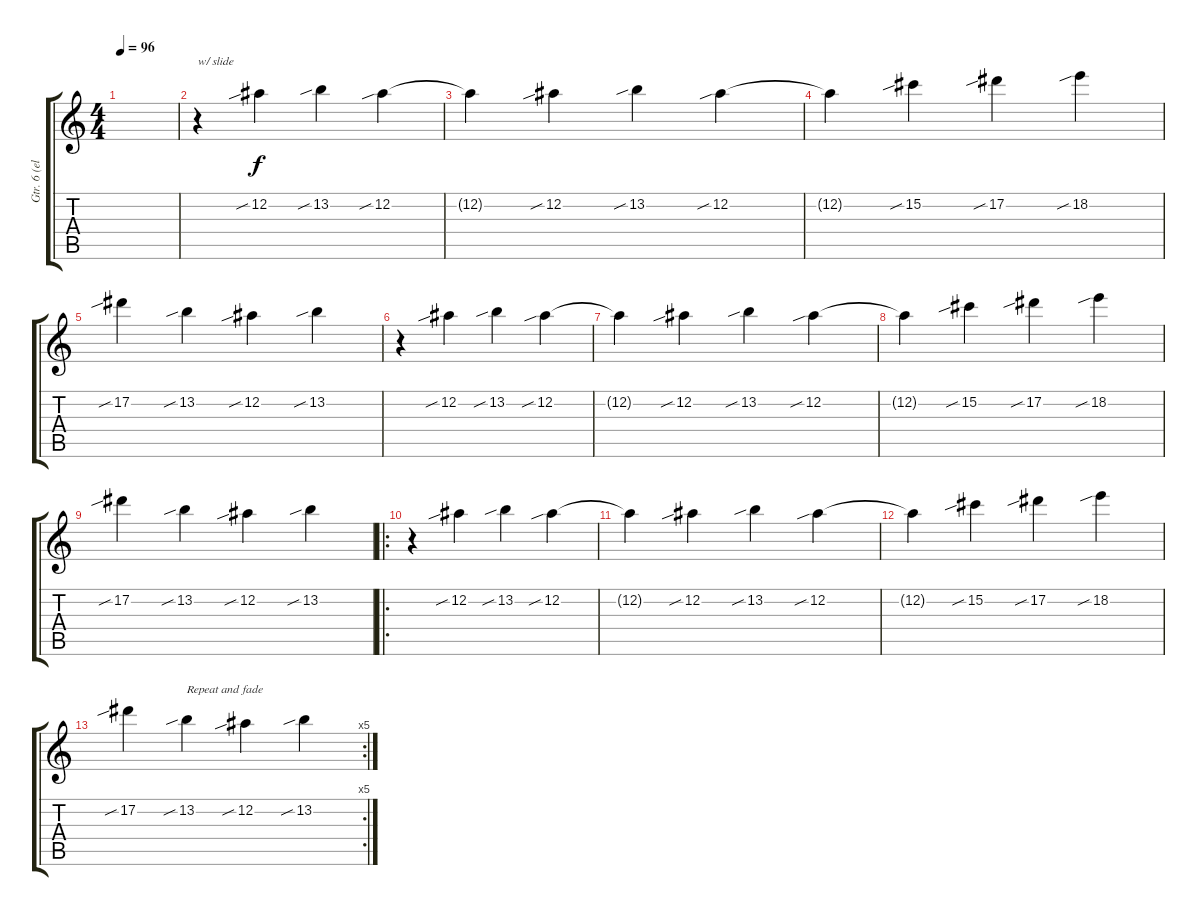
\track ("Gtr. 6 (elec. w/slide)" "Gtr. 6 (el") {instrument distortionguitar}
\staff {score tabs}
\tuning (Eb4 Bb3 Gb3 Db3 Ab2 Eb2) {hide}
\ts (4 4)
\tempo 96
\clef g2
\ks c
|
r.4{txt "w/ slide" volume 13} 12.2{sib}.4 13.2{sib}.4 12.2{sib}.4 |
12.2{t}.4 12.2{sib}.4 13.2{sib}.4 12.2{sib}.4 |
12.2{t}.4 15.2{sib}.4 17.2{sib}.4 18.2{sib}.4 |
17.2{sib}.4 13.2{sib}.4 12.2{sib}.4 13.2{sib}.4 |
r.4 12.2{sib}.4 13.2{sib}.4 12.2{sib}.4 |
12.2{t}.4 12.2{sib}.4 13.2{sib}.4 12.2{sib}.4 |
12.2{t}.4 15.2{sib}.4 17.2{sib}.4 18.2{sib}.4 |
17.2{sib}.4 13.2{sib}.4 12.2{sib}.4 13.2{sib}.4 |
\ro
r.4 12.2{sib}.4 13.2{sib}.4 12.2{sib}.4 |
12.2{t}.4 12.2{sib}.4 13.2{sib}.4 12.2{sib}.4 |
12.2{t}.4 15.2{sib}.4 17.2{sib}.4 18.2{sib}.4 |
\rc 5
17.2{sib}.4 13.2{sib}.4{txt "Repeat and fade"} 12.2{sib}.4 13.2{sib}.4
